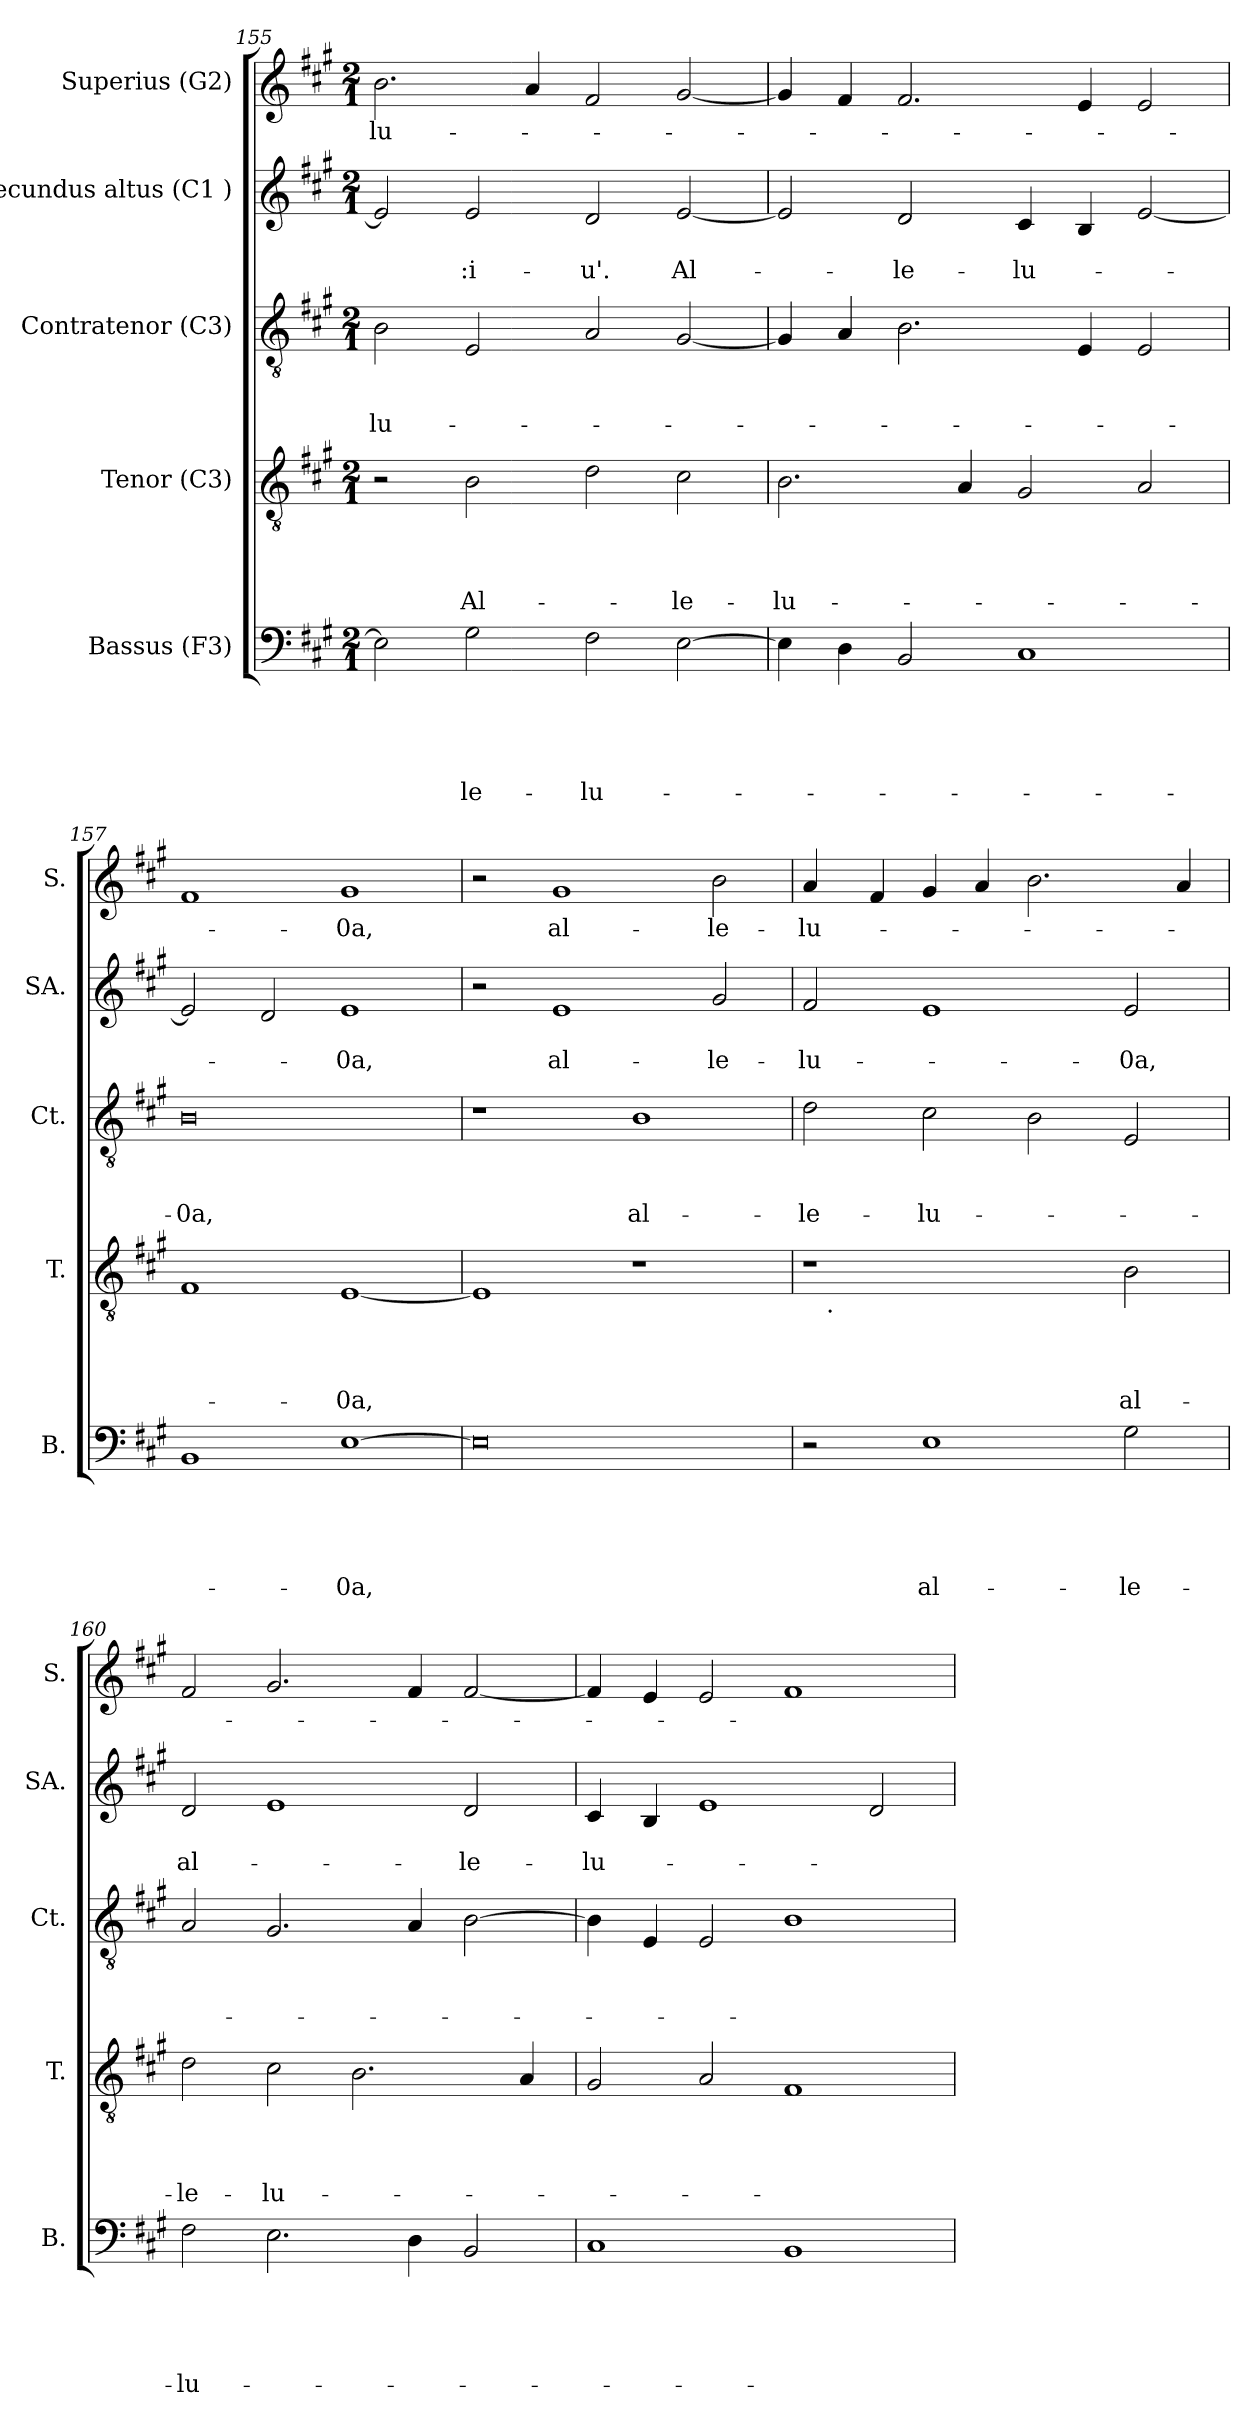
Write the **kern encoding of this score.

**kern	**text	**text	**text	**text	**text	**kern	**text	**text	**text	**text	**kern	**text	**text	**text	**kern	**text	**text	**kern	**text
*part5	*part5	*part5	*part5	*part5	*part5	*part4	*part4	*part4	*part4	*part4	*part3	*part3	*part3	*part3	*part2	*part2	*part2	*part1	*part1
*staff5	*staff5	*staff5	*staff5	*staff5	*staff5	*staff4	*staff4	*staff4	*staff4	*staff4	*staff3	*staff3	*staff3	*staff3	*staff2	*staff2	*staff2	*staff1	*staff1
*I"Bassus (F3)	*	*	*	*	*	*I"Tenor (C3)	*	*	*	*	*I"Contratenor (C3)	*	*	*	*I"Secundus altus (C1 )	*	*	*I"Superius (G2)	*
*I'B.	*	*	*	*	*	*I'T.	*	*	*	*	*I'Ct.	*	*	*	*I'SA.	*	*	*I'S.	*
*clefF4	*	*	*	*	*	*clefGv2	*	*	*	*	*clefGv2	*	*	*	*clefG2	*	*	*clefG2	*
*k[f#c#g#]	*	*	*	*	*	*k[f#c#g#]	*	*	*	*	*k[f#c#g#]	*	*	*	*k[f#c#g#]	*	*	*k[f#c#g#]	*
*A:	*	*	*	*	*	*A:	*	*	*	*	*A:	*	*	*	*A:	*	*	*A:	*
*M2/1	*	*	*	*	*	*M2/1	*	*	*	*	*M2/1	*	*	*	*M2/1	*	*	*M2/1	*
=155	=155	=155	=155	=155	=155	=155	=155	=155	=155	=155	=155	=155	=155	=155	=155	=155	=155	=155	=155
!	!	!	!	!	!	!	!	!	!	!	!	!	!	!LO:LY:b	!	!	!	!	!LO:LY:b
2E\]	.	.	.	.	.	2r	.	.	.	.	2B\	.	.	-lu-	2e/]	.	.	2.b\	-lu-
!	!	!	!	!	!LO:LY:b	!	!	!	!	!LO:LY:b	!	!	!	!	!	!	!LO:LY:b	!	!
2G#\	.	.	.	.	-le-	2B\	.	.	.	Al-	2E/	.	.	.	2e/	.	-:i-	.	.
.	.	.	.	.	.	.	.	.	.	.	.	.	.	.	.	.	.	4a/	.
!	!	!	!	!	!LO:LY:b	!	!	!	!	!	!	!	!	!	!	!	!LO:LY:b	!	!
2F#\	.	.	.	.	-lu-	2d\	.	.	.	.	2A/	.	.	.	2d/	.	-u'.	2f#/	.
!	!	!	!	!	!	!	!	!	!	!LO:LY:b	!	!	!	!	!	!	!LO:LY:b	!	!
[>2E\	.	.	.	.	.	2c#\	.	.	.	-le-	[<2G#/	.	.	.	[<2e/	.	Al-	[<2g#/	.
=156	=156	=156	=156	=156	=156	=156	=156	=156	=156	=156	=156	=156	=156	=156	=156	=156	=156	=156	=156
!	!	!	!	!	!	!	!	!	!	!LO:LY:b	!	!	!	!	!	!	!	!	!
4E\]	.	.	.	.	.	2.B\	.	.	.	-lu-	4G#/]	.	.	.	2e/]	.	.	4g#/]	.
4D\	.	.	.	.	.	.	.	.	.	.	4A/	.	.	.	.	.	.	4f#/	.
!	!	!	!	!	!	!	!	!	!	!	!	!	!	!	!	!	!LO:LY:b	!	!
2BB/	.	.	.	.	.	.	.	.	.	.	2.B\	.	.	.	2d/	.	-le-	2.f#/	.
.	.	.	.	.	.	4A/	.	.	.	.	.	.	.	.	.	.	.	.	.
!	!	!	!	!	!	!	!	!	!	!	!	!	!	!	!	!	!LO:LY:b	!	!
1C#	.	.	.	.	.	2G#/	.	.	.	.	.	.	.	.	4c#/	.	-lu-	.	.
.	.	.	.	.	.	.	.	.	.	.	4E/	.	.	.	4B/	.	.	4e/	.
.	.	.	.	.	.	2A/	.	.	.	.	2E/	.	.	.	[<2e/	.	.	2e</	.
!!LO:LB:g=z
=157	=157	=157	=157	=157	=157	=157	=157	=157	=157	=157	=157	=157	=157	=157	=157	=157	=157	=157	=157
!	!	!	!	!	!	!	!	!	!	!	!	!	!	!LO:LY:b	!	!	!	!	!
1BB	.	.	.	.	.	1F#	.	.	.	.	0B	.	.	-0a,	2e/]	.	.	1f#	.
.	.	.	.	.	.	.	.	.	.	.	.	.	.	.	2d/	.	.	.	.
!	!	!	!	!	!LO:LY:b	!	!	!	!	!LO:LY:b	!	!	!	!	!	!	!LO:LY:b	!	!LO:LY:b
[>1E	.	.	.	.	-0a,	[<1E	.	.	.	-0a,	.	.	.	.	1e	.	-0a,	1g#	-0a,
=158	=158	=158	=158	=158	=158	=158	=158	=158	=158	=158	=158	=158	=158	=158	=158	=158	=158	=158	=158
0E]	.	.	.	.	.	1E]	.	.	.	.	1r	.	.	.	2r	.	.	2r	.
!	!	!	!	!	!	!	!	!	!	!	!	!	!	!	!	!	!LO:LY:b	!	!LO:LY:b
.	.	.	.	.	.	.	.	.	.	.	.	.	.	.	1e	.	al-	1g#	al-
!	!	!	!	!	!	!	!	!	!	!	!	!	!	!LO:LY:b	!	!	!	!	!
.	.	.	.	.	.	1r	.	.	.	.	1B	.	.	al-	.	.	.	.	.
!	!	!	!	!	!	!	!	!	!	!	!	!	!	!	!	!	!LO:LY:b	!	!LO:LY:b
.	.	.	.	.	.	.	.	.	.	.	.	.	.	.	2g#/	.	-le-	2b\	-le-
=159	=159	=159	=159	=159	=159	=159	=159	=159	=159	=159	=159	=159	=159	=159	=159	=159	=159	=159	=159
!	!	!	!	!	!	!	!	!	!	!	!	!	!	!LO:LY:b	!	!	!LO:LY:b	!	!LO:LY:b
*	*	*	*	*	*	*^	*	*	*	*	*	*	*	*	*	*	*	*	*
2r	.	.	.	.	.	1r	16ryy	.	.	.	.	2d\	.	.	-le-	2f#/	.	-lu-	4a/	-lu-
!	!	!	!	!	!	!	!LO:TX:b:t=.	!	!	!	!	!	!	!	!	!	!	!	!	!
.	.	.	.	.	.	.	1ryy	.	.	.	.	.	.	.	.	.	.	.	.	.
.	.	.	.	.	.	.	.	.	.	.	.	.	.	.	.	.	.	.	4f#/	.
!	!	!	!	!	!LO:LY:b	!	!	!	!	!	!	!	!	!	!LO:LY:b	!	!	!	!	!
1E	.	.	.	.	al-	.	.	.	.	.	.	2c#\	.	.	-lu-	1e	.	.	4g#/	.
.	.	.	.	.	.	.	.	.	.	.	.	.	.	.	.	.	.	.	4a/	.
.	.	.	.	.	.	2ryy	.	.	.	.	.	2B\	.	.	.	.	.	.	2.b\	.
.	.	.	.	.	.	.	2...ryy	.	.	.	.	.	.	.	.	.	.	.	.	.
!	!	!	!	!	!LO:LY:b	!	!	!	!	!	!LO:LY:b	!	!	!	!	!	!	!LO:LY:b	!	!
2G#\	.	.	.	.	-le-	2B\	.	.	.	.	al-	2E/	.	.	.	2e/	.	-0a,	.	.
.	.	.	.	.	.	.	.	.	.	.	.	.	.	.	.	.	.	.	4a/	.
!!LO:PB:g=z
=160	=160	=160	=160	=160	=160	=160	=160	=160	=160	=160	=160	=160	=160	=160	=160	=160	=160	=160	=160	=160
!	!	!	!	!	!LO:LY:b	!	!	!	!	!	!LO:LY:b	!	!	!	!	!	!	!LO:LY:b	!	!
*	*	*	*	*	*	*v	*v	*	*	*	*	*	*	*	*	*	*	*	*	*
2F#\	.	.	.	.	-lu-	2d\	.	.	.	-le-	2A/	.	.	.	2d/	.	al-	2f#/	.
!	!	!	!	!	!	!	!	!	!	!LO:LY:b	!	!	!	!	!	!	!	!	!
2.E\	.	.	.	.	.	2c#\	.	.	.	-lu-	2.G#/	.	.	.	1e	.	.	2.g#/	.
.	.	.	.	.	.	2.B\	.	.	.	.	.	.	.	.	.	.	.	.	.
4D\	.	.	.	.	.	.	.	.	.	.	4A/	.	.	.	.	.	.	4f#/	.
!	!	!	!	!	!	!	!	!	!	!	!	!	!	!	!	!	!LO:LY:b	!	!
2BB/	.	.	.	.	.	.	.	.	.	.	[>2B\	.	.	.	2d/	.	-le-	[<2f#/	.
.	.	.	.	.	.	4A/	.	.	.	.	.	.	.	.	.	.	.	.	.
=161	=161	=161	=161	=161	=161	=161	=161	=161	=161	=161	=161	=161	=161	=161	=161	=161	=161	=161	=161
!	!	!	!	!	!	!	!	!	!	!	!	!	!	!	!	!	!LO:LY:b	!	!
1C#	.	.	.	.	.	2G#/	.	.	.	.	4B\]	.	.	.	4c#/	.	-lu-	4f#/]	.
.	.	.	.	.	.	.	.	.	.	.	4E/	.	.	.	4B/	.	.	4e/	.
.	.	.	.	.	.	2A/	.	.	.	.	2E/	.	.	.	1e	.	.	2e/	.
1BB	.	.	.	.	.	1F#	.	.	.	.	1B	.	.	.	.	.	.	1f#	.
.	.	.	.	.	.	.	.	.	.	.	.	.	.	.	2d/	.	.	.	.
=	=	=	=	=	=	=	=	=	=	=	=	=	=	=	=	=	=	=	=
*-	*-	*-	*-	*-	*-	*-	*-	*-	*-	*-	*-	*-	*-	*-	*-	*-	*-	*-	*-
